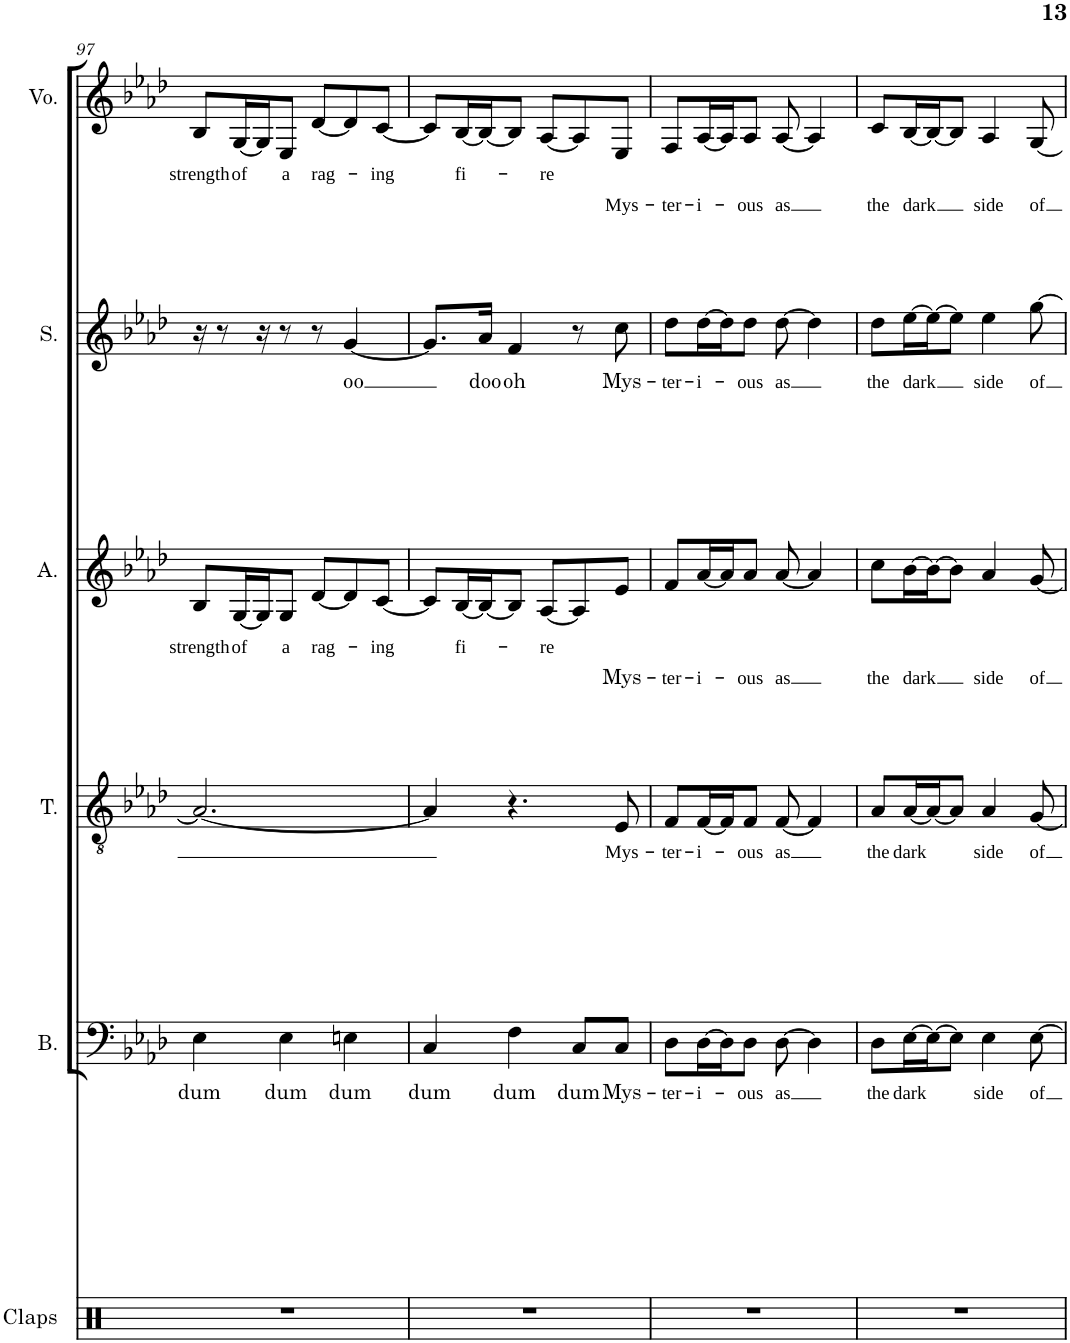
**kern	**kern	**text	**kern	**text	**kern	**text	**kern	**text	**kern	**text
*part6	*part5	*part5	*part4	*part4	*part3	*part3	*part2	*part2	*part1	*part1
*staff6	*staff5	*staff5	*staff4	*staff4	*staff3	*staff3	*staff2	*staff2	*staff1	*staff1
*I"Claps	*I"Bass	*	*I"Tenor	*	*I"Alto	*	*I"Soprano	*	*I"Voice	*
*I'Claps	*I'B.	*	*I'T.	*	*I'A.	*	*I'S.	*	*I'Vo.	*
!!LO:PB:g=z
*clefX	*clefF4	*	*clefGv2	*	*clefG2	*	*clefG2	*	*clefG2	*
*k[]	*k[b-e-a-d-]	*	*k[b-e-a-d-]	*	*k[b-e-a-d-]	*	*k[b-e-a-d-]	*	*k[b-e-a-d-]	*
*M6/8	*M6/8	*	*M6/8	*	*M6/8	*	*M6/8	*	*M6/8	*
=97	=97	=97	=97	=97	=97	=97	=97	=97	=97	=97
!	!	!LO:LY:b	!	!	!	!LO:LY:b	!	!	!	!LO:LY:b
2.r	4E-\	dum	2.A-/_	.	8B-/L	strength	16r	.	8B-/L	strength
.	.	.	.	.	.	.	8r	.	.	.
!	!	!	!	!	!	!LO:LY:b	!	!	!	!LO:LY:b
.	.	.	.	.	[16G/L	of	.	.	[16G/L	of
.	.	.	.	.	16G/J]	.	16r	.	16G/J]	.
!	!	!LO:LY:b	!	!	!	!LO:LY:b	!	!	!	!LO:LY:b
.	4E-\	dum	.	.	8G/J	a	8r	.	8E-/J	a
!	!	!	!	!	!	!LO:LY:b	!	!	!	!LO:LY:b
.	.	.	.	.	[8d-/L	rag-	8r	.	[8d-/L	rag-
!	!	!LO:LY:b	!	!	!	!	!	!LO:LY:b	!	!
.	4En\	dum	.	.	8d-/]	.	[4g/	oo	8d-/]	.
!	!	!	!	!	!	!LO:LY:b	!	!	!	!LO:LY:b
.	.	.	.	.	[8c/J	-ing	.	.	[8c/J	-ing
=98	=98	=98	=98	=98	=98	=98	=98	=98	=98	=98
!	!	!LO:LY:b	!	!	!	!	!	!	!	!
2.r	4C/	dum	4A-/]	.	8c/L]	.	8.g/L]	.	8c/L]	.
!	!	!	!	!	!	!LO:LY:b	!	!	!	!LO:LY:b
.	.	.	.	.	[16B-/L	fi-	.	.	[16B-/L	fi-
!	!	!	!	!	!	!	!	!LO:LY:b	!	!
.	.	.	.	.	16B-/J_	.	16a-/Jk	doo	16B-/J_	.
!	!	!LO:LY:b	!	!	!	!	!	!LO:LY:b	!	!
.	4F\	dum	4.r	.	8B-/J]	.	4f/	oh	8B-/J]	.
!	!	!	!	!	!	!LO:LY:b	!	!	!	!LO:LY:b
.	.	.	.	.	[8A-/L	-re	.	.	[8A-/L	-re
!	!	!LO:LY:b	!	!	!	!	!	!	!	!
.	8C/L	dum	.	.	8A-/]	.	8r	.	8A-/]	.
!	!	!LO:LY:b	!	!LO:LY:b	!	!LO:LY:b	!	!LO:LY:b	!	!LO:LY:b
.	8C/J	Mys-	8E-/	Mys-	8e-/J	Mys-	8cc\	Mys-	8E-/J	Mys-
=99	=99	=99	=99	=99	=99	=99	=99	=99	=99	=99
!	!	!LO:LY:b	!	!LO:LY:b	!	!LO:LY:b	!	!LO:LY:b	!	!LO:LY:b
2.r	8D-\L	-ter-	8F/L	-ter-	8f/L	-ter-	8dd-\L	-ter-	8F/L	-ter-
!	!	!LO:LY:b	!	!LO:LY:b	!	!LO:LY:b	!	!LO:LY:b	!	!LO:LY:b
.	[16D-\L	-i-	[16F/L	-i-	[16a-/L	-i-	[16dd-\L	-i-	[16A-/L	-i-
.	16D-\J]	.	16F/J]	.	16a-/J]	.	16dd-\J]	.	16A-/J]	.
!	!	!LO:LY:b	!	!LO:LY:b	!	!LO:LY:b	!	!LO:LY:b	!	!LO:LY:b
.	8D-\J	-ous	8F/J	-ous	8a-/J	-ous	8dd-\J	-ous	8A-/J	-ous
!	!	!LO:LY:b	!	!LO:LY:b	!	!LO:LY:b	!	!LO:LY:b	!	!LO:LY:b
.	[8D-\	as	[8F/	as	[8a-/	as	[8dd-\	as	[8A-/	as
.	4D-\]	.	4F/]	.	4a-/]	.	4dd-\]	.	4A-/]	.
=100	=100	=100	=100	=100	=100	=100	=100	=100	=100	=100
!	!	!LO:LY:b	!	!LO:LY:b	!	!LO:LY:b	!	!LO:LY:b	!	!LO:LY:b
2.r	8D-\L	the	8A-/L	the	8cc\L	the	8dd-\L	the	8c/L	the
!	!	!LO:LY:b	!	!LO:LY:b	!	!LO:LY:b	!	!LO:LY:b	!	!LO:LY:b
.	[16E-\L	dark	[16A-/L	dark	[16b-\L	dark	[16ee-\L	dark	[16B-/L	dark
.	16E-\J_	.	16A-/J_	.	16b-\J_	.	16ee-\J_	.	16B-/J_	.
.	8E-\J]	.	8A-/J]	.	8b-\J]	.	8ee-\J]	.	8B-/J]	.
!	!	!LO:LY:b	!	!LO:LY:b	!	!LO:LY:b	!	!LO:LY:b	!	!LO:LY:b
.	4E-\	side	4A-/	side	4a-/	side	4ee-\	side	4A-/	side
!	!	!LO:LY:b	!	!LO:LY:b	!	!LO:LY:b	!	!LO:LY:b	!	!LO:LY:b
.	[8E-\	of	[8G/	of	[8g/	of	[8gg\	of	[8G/	of
=	=	=	=	=	=	=	=	=	=	=
*-	*-	*-	*-	*-	*-	*-	*-	*-	*-	*-
